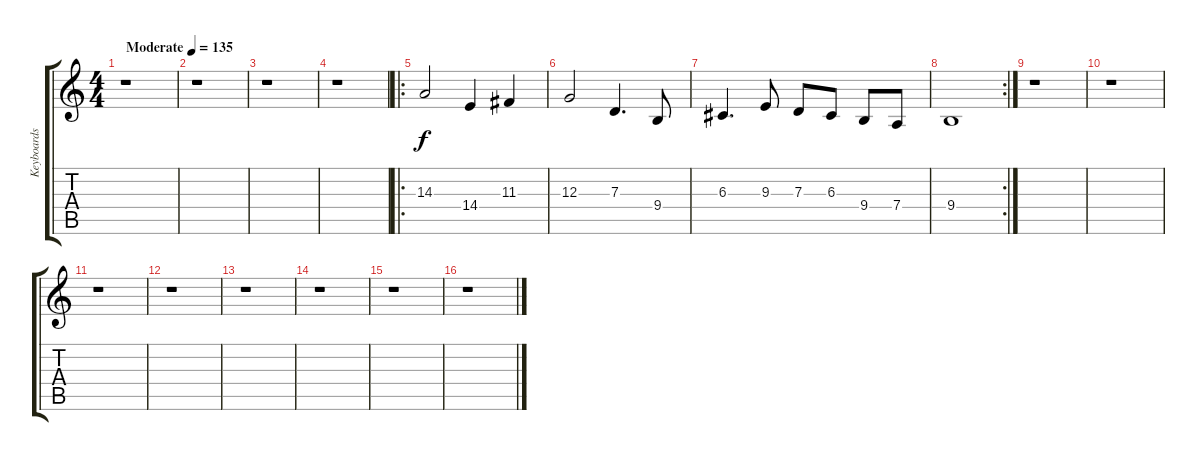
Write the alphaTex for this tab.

\track ("Keyboards" "Keyboards") {instrument flute}
\staff {score tabs}
\tuning (E4 B3 G3 D3 A2 E2) {hide}
\ts (4 4)
\tempo (135 "Moderate")
\clef g2
\ks c
r.1{dy f instrument flute} |
r.1 |
r.1 |
r.1 |
\ro
14.3.2 14.4.4 11.3.4 |
12.3.2 7.3.4{d} 9.4.8 |
6.3.4{d} 9.3.8 7.3.8 6.3.8 9.4.8 7.4.8 |
\rc 2
9.4.1 |
r.1 |
r.1 |
r.1 |
r.1 |
r.1 |
r.1 |
r.1 |
r.1
